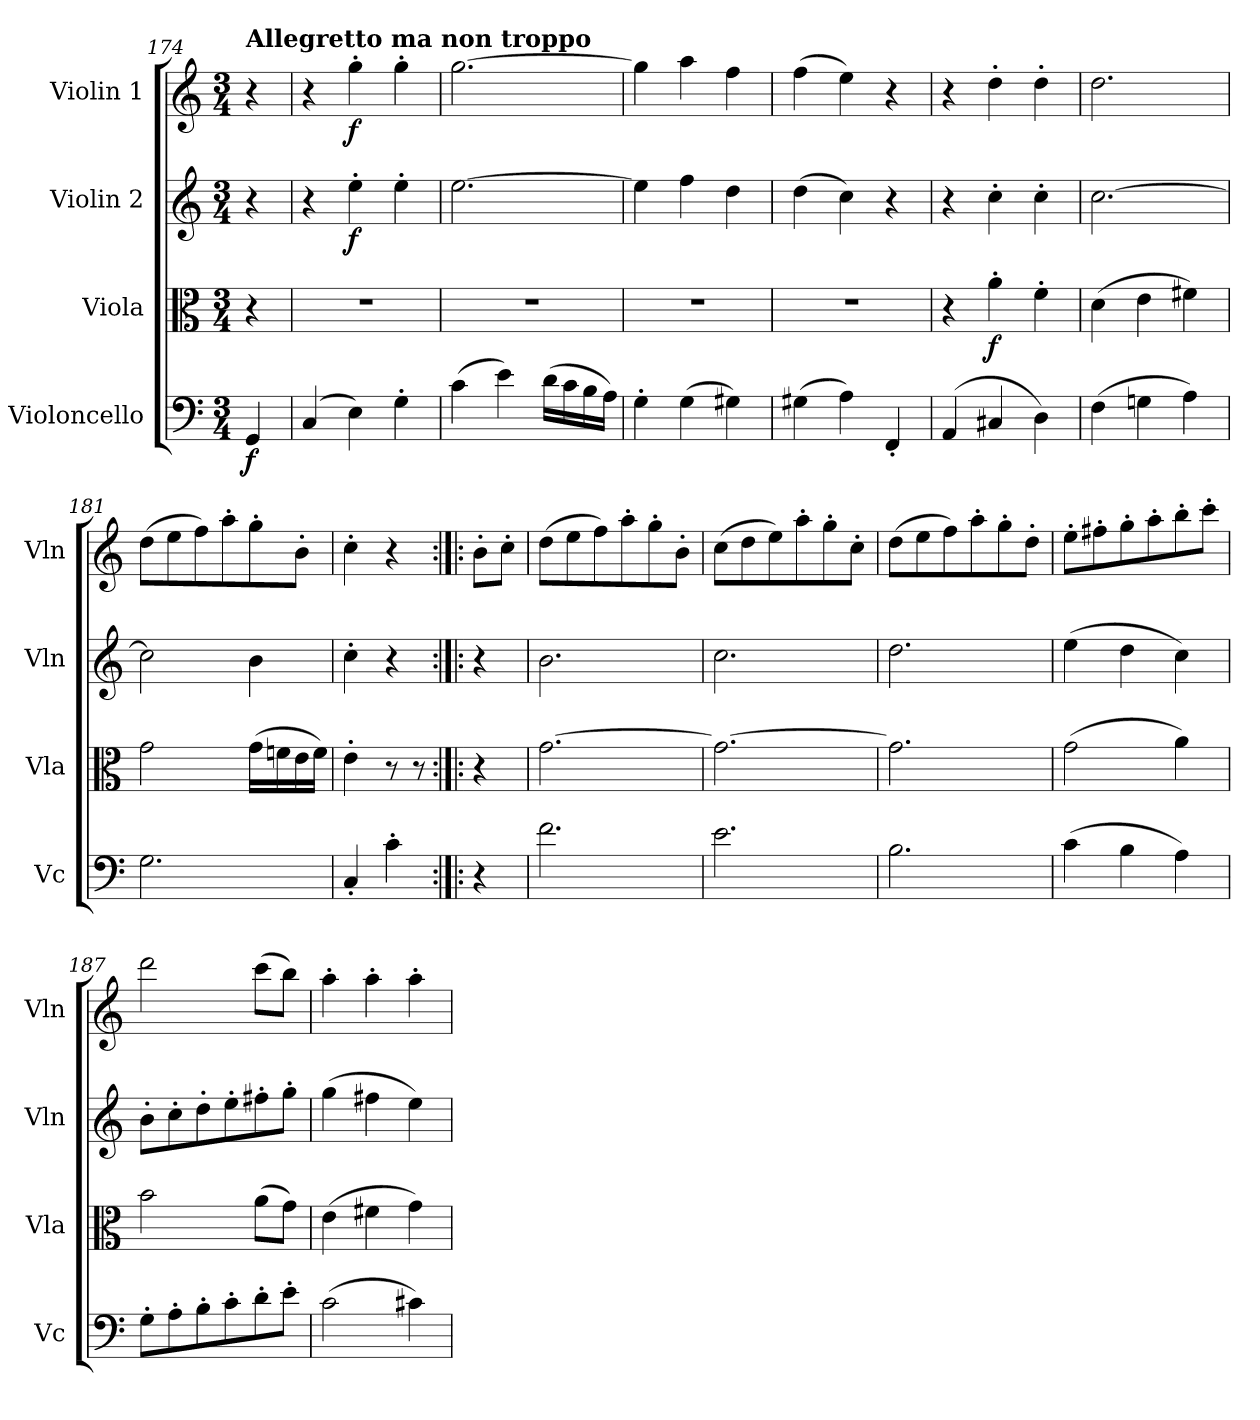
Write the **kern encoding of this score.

**kern	**dynam	**kern	**dynam	**kern	**dynam	**kern	**dynam
*part4	*part4	*part3	*part3	*part2	*part2	*part1	*part1
*staff4	*staff4	*staff3	*staff3	*staff2	*staff2	*staff1	*staff1
*I"Violoncello	*	*I"Viola	*	*I"Violin 2	*	*I"Violin 1	*
*I'Vc	*	*I'Vla	*	*I'Vln	*	*I'Vln	*
!!LO:PB:g=z
*clefF4	*	*clefC3	*	*clefG2	*	*clefG2	*
*k[]	*	*k[]	*	*k[]	*	*k[]	*
*M3/4	*	*M3/4	*	*M3/4	*	*M3/4	*
*MM198	*	*MM198	*	*MM198	*	*MM198	*
=174X2	=174X2	=174X2	=174X2	=174X2	=174X2	=174X2	=174X2
!	!	!	!	!	!	!LO:TX:a:B:t=Allegretto ma non troppo	!
!	!LO:DY:b	!	!	!	!	!	!
4GG/	f	4r	.	4r	.	4r	.
=175	=175	=175	=175	=175	=175	=175	=175
(>4C/	.	2.r	.	4r	.	4r	.
!	!	!	!	!	!LO:DY:b	!	!LO:DY:b
4E\)	.	.	.	4ee'\	f	4gg'\	f
4G'\	.	.	.	4ee'\	.	4gg'\	.
=176	=176	=176	=176	=176	=176	=176	=176
(>4c\	.	2.r	.	[2.ee\	.	[2.gg\	.
4e\)	.	.	.	.	.	.	.
(>16d\LL	.	.	.	.	.	.	.
16c\	.	.	.	.	.	.	.
16B\	.	.	.	.	.	.	.
16A\JJ)	.	.	.	.	.	.	.
=177	=177	=177	=177	=177	=177	=177	=177
4G'\	.	2.r	.	4ee\]	.	4gg\]	.
(>4G\	.	.	.	4ff\	.	4aa\	.
4G#X\)	.	.	.	4dd\	.	4ff\	.
=178	=178	=178	=178	=178	=178	=178	=178
(>4G#X\	.	2.r	.	(>4dd\	.	(>4ff\	.
4A\)	.	.	.	4cc\)	.	4ee\)	.
4FF'/	.	.	.	4r	.	4r	.
=179	=179	=179	=179	=179	=179	=179	=179
(>4AA/	.	4r	.	4r	.	4r	.
!	!	!	!LO:DY:b	!	!	!	!
4C#X/	.	4a'\	f	4cc'\	.	4dd'\	.
4D\)	.	4f'\	.	4cc'\	.	4dd'\	.
=180	=180	=180	=180	=180	=180	=180	=180
(>4F\	.	(>4d\	.	[2.cc\	.	2.dd\	.
4Gn\	.	4e\	.	.	.	.	.
4A\)	.	4f#X\)	.	.	.	.	.
=181	=181	=181	=181	=181	=181	=181	=181
2.G\	.	2g\	.	2cc\]	.	(>8dd\L	.
.	.	.	.	.	.	8ee\	.
.	.	.	.	.	.	8ff\)	.
.	.	.	.	.	.	8aa'\	.
.	.	(>16g\LL	.	4b\	.	8gg'\	.
.	.	16fn\	.	.	.	.	.
.	.	16e\	.	.	.	8b'\J	.
.	.	16f\JJ)	.	.	.	.	.
=181X3	=181X3	=181X3	=181X3	=181X3	=181X3	=181X3	=181X3
4C'/	.	4e'\	.	4cc'\	.	4cc'\	.
4c'\	.	8r	.	4r	.	4r	.
.	.	8r	.	.	.	.	.
!!LO:LB:g=z
=182:|!|:	=182:|!|:	=182:|!|:	=182:|!|:	=182:|!|:	=182:|!|:	=182:|!|:	=182:|!|:
4r	.	4r	.	4r	.	8b'\L	.
.	.	.	.	.	.	8cc'\J	.
=183	=183	=183	=183	=183	=183	=183	=183
2.f\	.	[2.g\	.	2.b\	.	(>8dd\L	.
.	.	.	.	.	.	8ee\	.
.	.	.	.	.	.	8ff\)	.
.	.	.	.	.	.	8aa'\	.
.	.	.	.	.	.	8gg'\	.
.	.	.	.	.	.	8b'\J	.
=184	=184	=184	=184	=184	=184	=184	=184
2.e\	.	2.g\_	.	2.cc\	.	(>8cc\L	.
.	.	.	.	.	.	8dd\	.
.	.	.	.	.	.	8ee\)	.
.	.	.	.	.	.	8aa'\	.
.	.	.	.	.	.	8gg'\	.
.	.	.	.	.	.	8cc'\J	.
=185	=185	=185	=185	=185	=185	=185	=185
2.B\	.	2.g\]	.	2.dd\	.	(>8dd\L	.
.	.	.	.	.	.	8ee\	.
.	.	.	.	.	.	8ff\)	.
.	.	.	.	.	.	8aa'\	.
.	.	.	.	.	.	8gg'\	.
.	.	.	.	.	.	8dd'\J	.
=186	=186	=186	=186	=186	=186	=186	=186
(>4c\	.	(>2g\	.	(>4ee\	.	8ee'\L	.
.	.	.	.	.	.	8ff#X'\	.
4B\	.	.	.	4dd\	.	8gg'\	.
.	.	.	.	.	.	8aa'\	.
4A\)	.	4a\)	.	4cc\)	.	8bb'\	.
.	.	.	.	.	.	8ccc'\J	.
=187	=187	=187	=187	=187	=187	=187	=187
8G'\L	.	2b\	.	8b'\L	.	2ddd\	.
8A'\	.	.	.	8cc'\	.	.	.
8B'\	.	.	.	8dd'\	.	.	.
8c'\	.	.	.	8ee'\	.	.	.
8d'\	.	(>8a\L	.	8ff#X'\	.	(>8ccc\L	.
8e'\J	.	8g\J)	.	8gg'\J	.	8bb\J)	.
=188	=188	=188	=188	=188	=188	=188	=188
(>2c\	.	(>4e\	.	(>4gg\	.	4aa'\	.
.	.	4f#X\	.	4ff#X\	.	4aa'\	.
4c#X\)	.	4g\)	.	4ee\)	.	4aa'\	.
=	=	=	=	=	=	=	=
*-	*-	*-	*-	*-	*-	*-	*-
